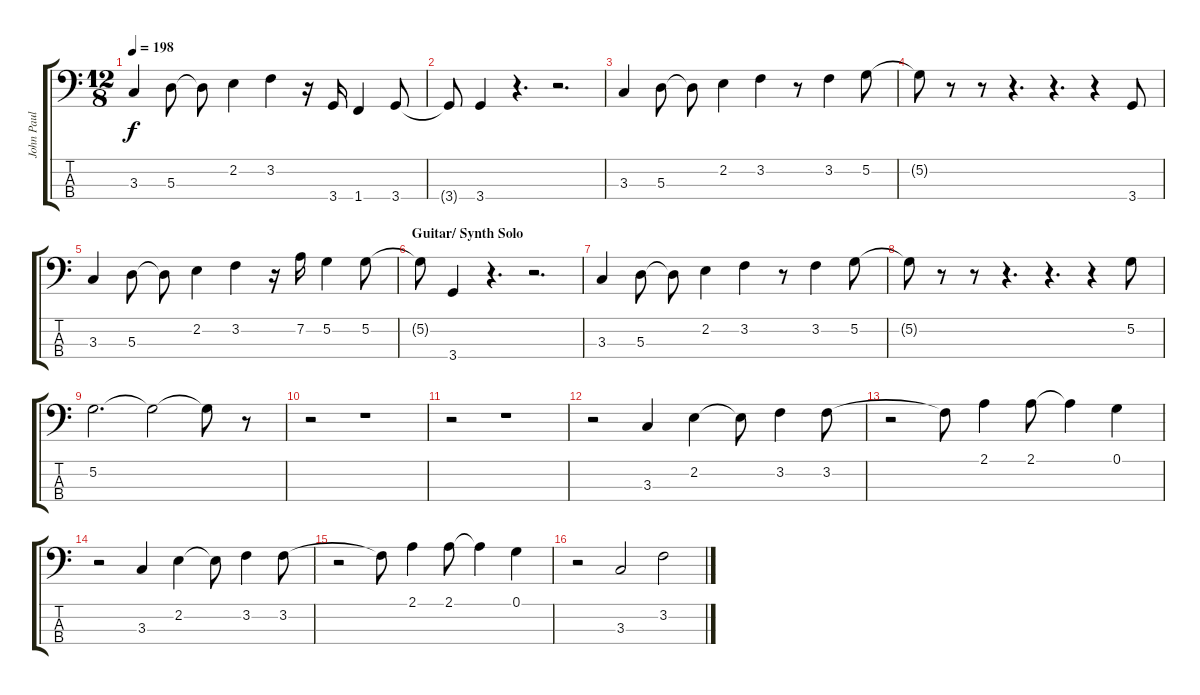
\track ("John Paul Jones (Bass)" "John Paul ") {instrument electricbassfinger}
\staff {score tabs}
\tuning (G2 D2 A1 E1) {hide}
\ts (12 8)
\tempo 198
\clef f4
\ks c
3.3.4{dy f} 5.3.8 5.3{t}.8 2.2.4 3.2.4 r.16 3.4.16 1.4.4 3.4.8 |
3.4{t}.8 3.4.4 r.4{d} r.2{d} |
3.3.4 5.3.8 5.3{t}.8 2.2.4 3.2.4 r.8 3.2.4 5.2.8 |
5.2{t}.8 r.8 r.8 r.4{d} r.4{d} r.4 3.4.8 |
3.3.4 5.3.8 5.3{t}.8 2.2.4 3.2.4 r.16 7.2.16 5.2.4 5.2.8 |
\section ("" "Guitar/ Synth Solo")
5.2{t}.8 3.4.4 r.4{d} r.2{d} |
3.3.4 5.3.8 5.3{t}.8 2.2.4 3.2.4 r.8 3.2.4 5.2.8 |
5.2{t}.8 r.8 r.8 r.4{d} r.4{d} r.4 5.2.8 |
5.2.2{d} 5.2{t}.2 5.2{t}.8 r.8 |
r.2 r.1 |
r.2 r.1 |
r.2 3.3.4 2.2.4 2.2{t}.8 3.2.4 3.2.8 |
r.2 3.2{t}.8 2.1.4 2.1.8 2.1{t}.4 0.1.4 |
r.2 3.3.4 2.2.4 2.2{t}.8 3.2.4 3.2.8 |
r.2 3.2{t}.8 2.1.4 2.1.8 2.1{t}.4 0.1.4 |
r.2 3.3.2 3.2.2
